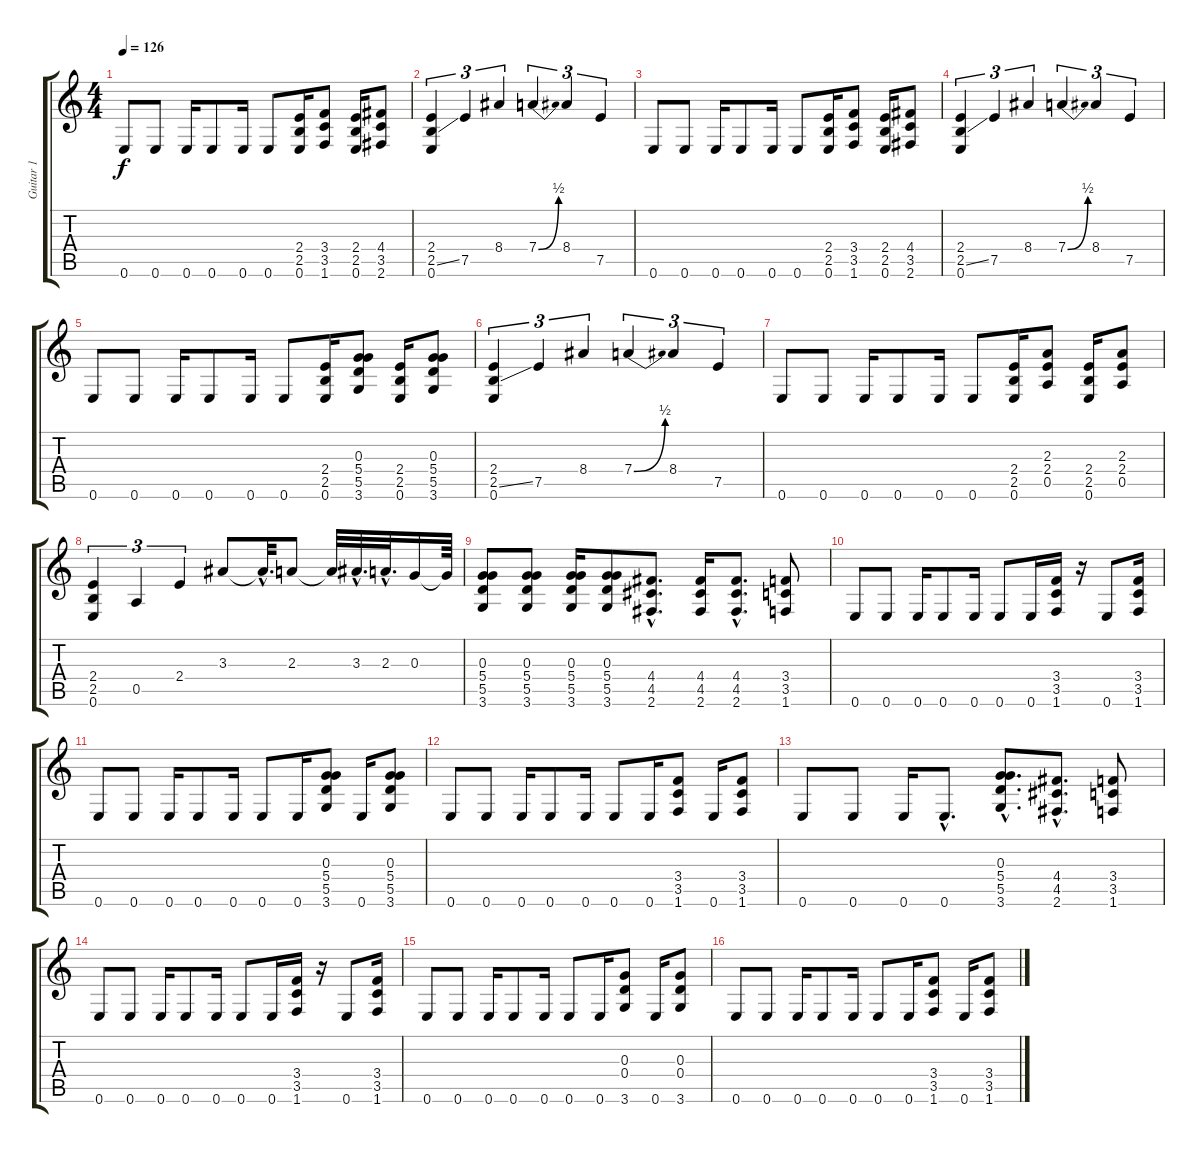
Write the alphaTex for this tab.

\track ("Guitar 1" "Guitar 1") {instrument distortionguitar}
\staff {score tabs}
\tuning (E4 B3 G3 D3 A2 E2) {hide}
\ts (4 4)
\tempo 126
\clef g2
\ks c
0.6.8{dy f} 0.6.8 0.6.16 0.6.8 0.6.16 0.6.8 (2.4 2.5 0.6).16 (3.4 3.5 1.6).8 (2.4 2.5 0.6).16 (4.4 3.5 2.6).8 |
(2.4 2.5{ss} 0.6).4{tu (3 2)} 7.5.4{tu (3 2)} 8.4.4{tu (3 2)} 7.4{be (bend 0 0 60 2)}.4{tu (3 2)} 8.4.4{tu (3 2)} 7.5.4{tu (3 2)} |
0.6.8 0.6.8 0.6.16 0.6.8 0.6.16 0.6.8 (2.4 2.5 0.6).16 (3.4 3.5 1.6).8 (2.4 2.5 0.6).16 (4.4 3.5 2.6).8 |
(2.4 2.5{ss} 0.6).4{tu (3 2)} 7.5.4{tu (3 2)} 8.4.4{tu (3 2)} 7.4{be (bend 0 0 60 2)}.4{tu (3 2)} 8.4.4{tu (3 2)} 7.5.4{tu (3 2)} |
0.6.8 0.6.8 0.6.16 0.6.8 0.6.16 0.6.8 (2.4 2.5 0.6).16 (0.3 5.4 5.5 3.6).8 (2.4 2.5 0.6).16 (0.3 5.4 5.5 3.6).8 |
(2.4 2.5{ss} 0.6).4{tu (3 2)} 7.5.4{tu (3 2)} 8.4.4{tu (3 2)} 7.4{be (bend 0 0 60 2)}.4{tu (3 2)} 8.4.4{tu (3 2)} 7.5.4{tu (3 2)} |
0.6.8 0.6.8 0.6.16 0.6.8 0.6.16 0.6.8 (2.4 2.5 0.6).16 (2.3 2.4 0.5).8 (2.4 2.5 0.6).16 (2.3 2.4 0.5).8 |
(2.4 2.5 0.6).4{tu (3 2)} 0.5.4{tu (3 2)} 2.4.4{tu (3 2)} 3.3.8 3.3{hac t}.32{d} 2.3.8 2.3{t}.32 3.3{hac}.32{d} 2.3{hac}.32{d} 0.3.16 0.3{t}.64 |
(0.3 5.4 5.5 3.6).8 (0.3 5.4 5.5 3.6).8 (0.3 5.4 5.5 3.6).16 (0.3 5.4 5.5 3.6).8 (4.4{hac} 4.5{hac} 2.6{hac}).8{d} (4.4 4.5 2.6).16 (4.4{hac} 4.5{hac} 2.6{hac}).8{d} (3.4 3.5 1.6).8 |
0.6.8 0.6.8 0.6.16 0.6.8 0.6.16 0.6.8 0.6.16 (3.4 3.5 1.6).16 r.16 0.6.8 (3.4 3.5 1.6).16 |
0.6.8 0.6.8 0.6.16 0.6.8 0.6.16 0.6.8 0.6.16 (0.3 5.4 5.5 3.6).8 0.6.16 (0.3 5.4 5.5 3.6).8 |
0.6.8 0.6.8 0.6.16 0.6.8 0.6.16 0.6.8 0.6.16 (3.4 3.5 1.6).8 0.6.16 (3.4 3.5 1.6).8 |
0.6.8 0.6.8 0.6.16 0.6{hac}.8{d} (0.3{hac} 5.4{hac} 5.5{hac} 3.6{hac}).8{d} (4.4{hac} 4.5{hac} 2.6{hac}).8{d} (3.4 3.5 1.6).8 |
0.6.8 0.6.8 0.6.16 0.6.8 0.6.16 0.6.8 0.6.16 (3.4 3.5 1.6).16 r.16 0.6.8 (3.4 3.5 1.6).16 |
0.6.8 0.6.8 0.6.16 0.6.8 0.6.16 0.6.8 0.6.16 (0.3 0.4 3.6).8 0.6.16 (0.3 0.4 3.6).8 |
0.6.8 0.6.8 0.6.16 0.6.8 0.6.16 0.6.8 0.6.16 (3.4 3.5 1.6).8 0.6.16 (3.4 3.5 1.6).8
